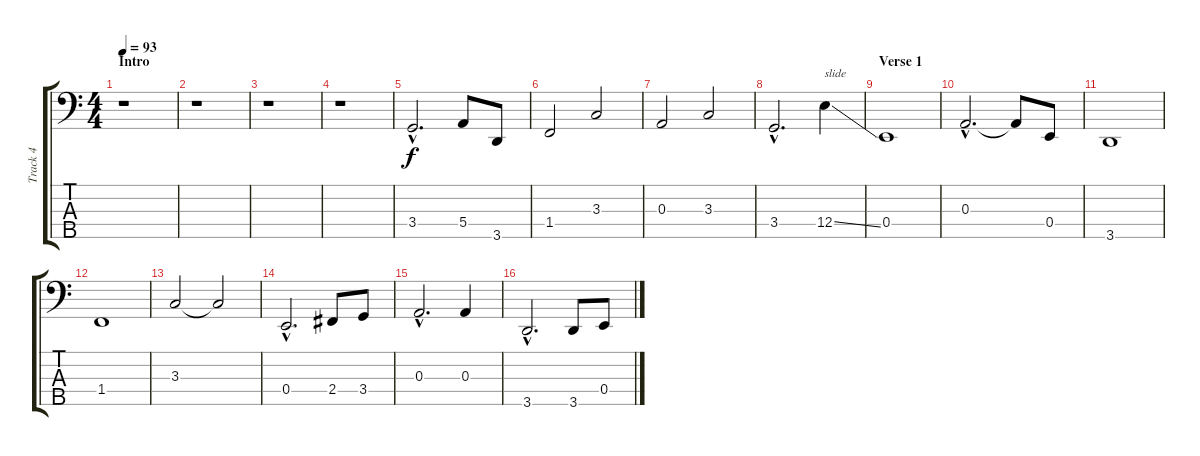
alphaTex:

\track ("Track 4" "Track 4") {instrument electricbassfinger}
\staff {score tabs}
\tuning (G2 D2 A1 E1 B0) {hide}
\ts (4 4)
\section ("" "Intro")
\tempo 93
\clef f4
\ks c
r.1{dy f instrument electricbassfinger} |
r.1 |
r.1 |
r.1 |
3.4{hac}.2{d} 5.4.8 3.5.8 |
1.4.2 3.3.2 |
0.3.2 3.3.2 |
3.4{hac}.2{d} 12.4{ss}.4{txt "slide"} |
\section ("" "Verse 1")
0.4.1 |
0.3{hac}.2{d} 0.3{t}.8 0.4.8 |
3.5.1 |
1.4.1 |
3.3.2 3.3{t}.2 |
0.4{hac}.2{d} 2.4.8 3.4.8 |
0.3{hac}.2{d} 0.3.4 |
3.5{hac}.2{d} 3.5.8 0.4.8
